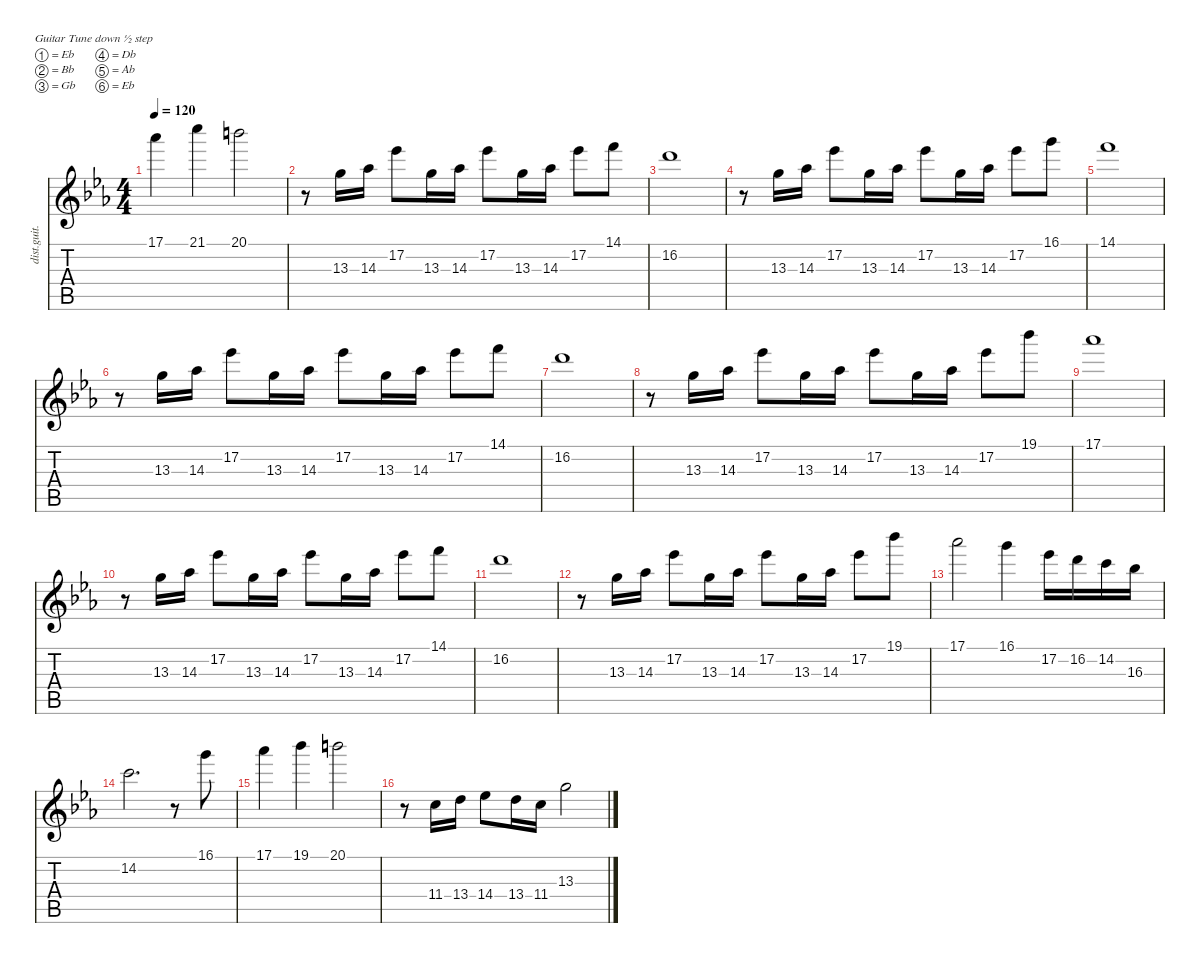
\defaultSystemsLayout 4
\hideDynamics
\bracketExtendMode nobrackets
\otherSystemsTrackNameOrientation horizontal
\track ("Lead" "dist.guit.") {mute instrument distortionguitar}
\staff {score tabs}
\tuning (Eb4 Bb3 Gb3 Db3 Ab2 Eb2)
\ts (4 4)
\tempo 120
\clef g2
\ks eb
17.1{acc b}.4{dy f beam Down} 21.1{acc forcenatural}.4{beam Down} 20.1{acc forcenatural}.2{beam Down} |
r.8{beam Down} 13.3{acc forcenatural}.16{beam Down} 14.3{acc b}.16{beam Down} 17.2{acc b}.8{beam Down} 13.3{acc forcenatural}.16{beam Down} 14.3{acc b}.16{beam Down} 17.2{acc b}.8{beam Down} 13.3{acc forcenatural}.16{beam Down} 14.3{acc b}.16{beam Down} 17.2{acc b}.8{beam Down} 14.1{acc forcenatural}.8{beam Down} |
16.2{acc forcenatural}.1{beam Down} |
r.8{beam Down} 13.3{acc forcenatural}.16{beam Down} 14.3{acc b}.16{beam Down} 17.2{acc b}.8{beam Down} 13.3{acc forcenatural}.16{beam Down} 14.3{acc b}.16{beam Down} 17.2{acc b}.8{beam Down} 13.3{acc forcenatural}.16{beam Down} 14.3{acc b}.16{beam Down} 17.2{acc b}.8{beam Down} 16.1{acc forcenatural}.8{beam Down} |
14.1{acc forcenatural}.1{beam Down} |
r.8{beam Down} 13.3{acc forcenatural}.16{beam Down} 14.3{acc b}.16{beam Down} 17.2{acc b}.8{beam Down} 13.3{acc forcenatural}.16{beam Down} 14.3{acc b}.16{beam Down} 17.2{acc b}.8{beam Down} 13.3{acc forcenatural}.16{beam Down} 14.3{acc b}.16{beam Down} 17.2{acc b}.8{beam Down} 14.1{acc forcenatural}.8{beam Down} |
16.2{acc forcenatural}.1{beam Down} |
r.8{beam Down} 13.3{acc forcenatural}.16{beam Down} 14.3{acc b}.16{beam Down} 17.2{acc b}.8{beam Down} 13.3{acc forcenatural}.16{beam Down} 14.3{acc b}.16{beam Down} 17.2{acc b}.8{beam Down} 13.3{acc forcenatural}.16{beam Down} 14.3{acc b}.16{beam Down} 17.2{acc b}.8{beam Down} 19.1{acc b}.8{beam Down} |
17.1{acc b}.1{beam Down} |
r.8{beam Down} 13.3{acc forcenatural}.16{beam Down} 14.3{acc b}.16{beam Down} 17.2{acc b}.8{beam Down} 13.3{acc forcenatural}.16{beam Down} 14.3{acc b}.16{beam Down} 17.2{acc b}.8{beam Down} 13.3{acc forcenatural}.16{beam Down} 14.3{acc b}.16{beam Down} 17.2{acc b}.8{beam Down} 14.1{acc forcenatural}.8{beam Down} |
16.2{acc forcenatural}.1{beam Down} |
r.8{beam Down} 13.3{acc forcenatural}.16{beam Down} 14.3{acc b}.16{beam Down} 17.2{acc b}.8{beam Down} 13.3{acc forcenatural}.16{beam Down} 14.3{acc b}.16{beam Down} 17.2{acc b}.8{beam Down} 13.3{acc forcenatural}.16{beam Down} 14.3{acc b}.16{beam Down} 17.2{acc b}.8{beam Down} 19.1{acc b}.8{beam Down} |
17.1{acc b}.2{beam Down} 16.1{acc forcenatural}.4{beam Down} 17.2{acc b}.16{beam Down} 16.2{acc forcenatural}.16{beam Down} 14.2{acc forcenatural}.16{beam Down} 16.3{acc b}.16{beam Down} |
14.2{acc forcenatural}.2{d beam Down} r.8{beam Down} 16.1{acc forcenatural}.8{beam Down} |
17.1{acc b}.4{beam Down} 19.1{acc b}.4{beam Down} 20.1{acc forcenatural}.2{beam Down} |
r.8{beam Down} 11.4{acc forcenatural}.16{beam Down} 13.4{acc forcenatural}.16{beam Down} 14.4{acc b}.8{beam Down} 13.4{acc forcenatural}.16{beam Down} 11.4{acc forcenatural}.16{beam Down} 13.3{acc forcenatural}.2{beam Down}
